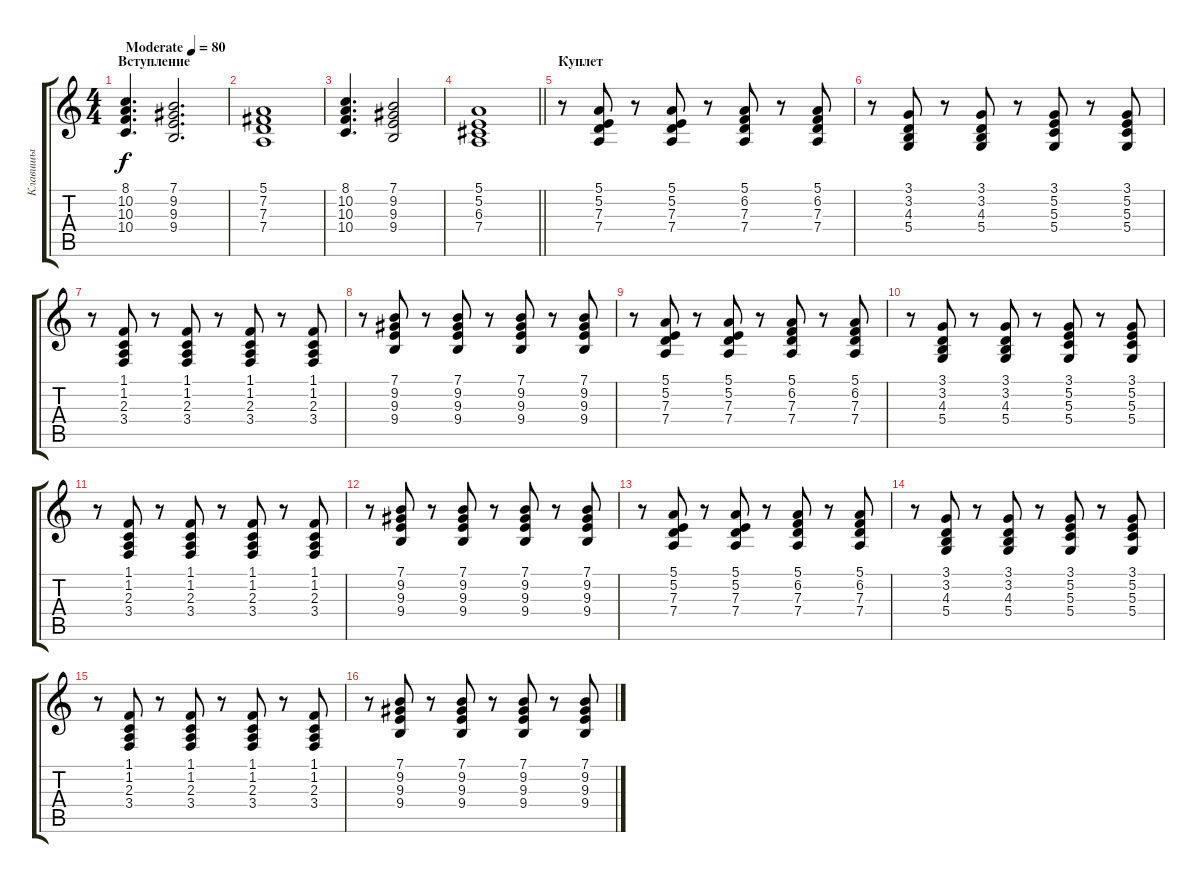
\track ("Клавишы" "Клавишы") {instrument acousticgrandpiano}
\staff {score tabs}
\tuning (E4 B3 G3 D3 A2 E2) {hide}
\ts (4 4)
\section ("" "Вступление")
\tempo (80 "Moderate")
\clef g2
\ks c
(8.1 10.2 10.3 10.4).4{d dy f instrument acousticgrandpiano} (7.1 9.2 9.3 9.4).2{d} |
(5.1 7.2 7.3 7.4).1 |
(8.1 10.2 10.3 10.4).4{d} (7.1 9.2 9.3 9.4).2 |
\barLineRight lightlight
(5.1 5.2 6.3 7.4).1 |
\section ("" "Куплет")
r.8 (5.1 5.2 7.3 7.4).8 r.8 (5.1 5.2 7.3 7.4).8 r.8 (5.1 6.2 7.3 7.4).8 r.8 (5.1 6.2 7.3 7.4).8 |
r.8 (3.1 3.2 4.3 5.4).8 r.8 (3.1 3.2 4.3 5.4).8 r.8 (3.1 5.2 5.3 5.4).8 r.8 (3.1 5.2 5.3 5.4).8 |
r.8 (1.1 1.2 2.3 3.4).8 r.8 (1.1 1.2 2.3 3.4).8 r.8 (1.1 1.2 2.3 3.4).8 r.8 (1.1 1.2 2.3 3.4).8 |
r.8 (7.1 9.2 9.3 9.4).8 r.8 (7.1 9.2 9.3 9.4).8 r.8 (7.1 9.2 9.3 9.4).8 r.8 (7.1 9.2 9.3 9.4).8 |
r.8 (5.1 5.2 7.3 7.4).8 r.8 (5.1 5.2 7.3 7.4).8 r.8 (5.1 6.2 7.3 7.4).8 r.8 (5.1 6.2 7.3 7.4).8 |
r.8 (3.1 3.2 4.3 5.4).8 r.8 (3.1 3.2 4.3 5.4).8 r.8 (3.1 5.2 5.3 5.4).8 r.8 (3.1 5.2 5.3 5.4).8 |
r.8 (1.1 1.2 2.3 3.4).8 r.8 (1.1 1.2 2.3 3.4).8 r.8 (1.1 1.2 2.3 3.4).8 r.8 (1.1 1.2 2.3 3.4).8 |
r.8 (7.1 9.2 9.3 9.4).8 r.8 (7.1 9.2 9.3 9.4).8 r.8 (7.1 9.2 9.3 9.4).8 r.8 (7.1 9.2 9.3 9.4).8 |
r.8 (5.1 5.2 7.3 7.4).8 r.8 (5.1 5.2 7.3 7.4).8 r.8 (5.1 6.2 7.3 7.4).8 r.8 (5.1 6.2 7.3 7.4).8 |
r.8 (3.1 3.2 4.3 5.4).8 r.8 (3.1 3.2 4.3 5.4).8 r.8 (3.1 5.2 5.3 5.4).8 r.8 (3.1 5.2 5.3 5.4).8 |
r.8 (1.1 1.2 2.3 3.4).8 r.8 (1.1 1.2 2.3 3.4).8 r.8 (1.1 1.2 2.3 3.4).8 r.8 (1.1 1.2 2.3 3.4).8 |
r.8 (7.1 9.2 9.3 9.4).8 r.8 (7.1 9.2 9.3 9.4).8 r.8 (7.1 9.2 9.3 9.4).8 r.8 (7.1 9.2 9.3 9.4).8
